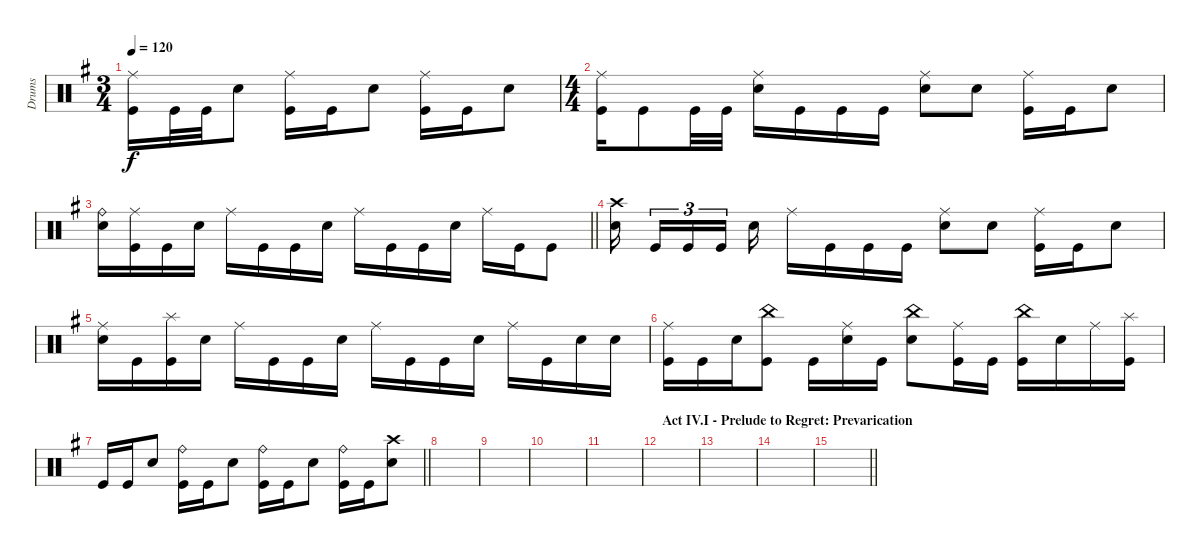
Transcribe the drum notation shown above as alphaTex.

\track ("Drums" "Drums") {instrument percussion}
\staff
\articulation defaults
\ts (3 4)
\tempo 120
\clef neutral
\ks eminor
("Ride (middle)" "Kick (hit)").16{dy f} "Kick (hit)".32 "Kick (hit)".32 "Electric Snare (hit)".8 ("Ride (middle)" "Kick (hit)").16 "Kick (hit)".16 "Electric Snare (hit)".8 ("Ride (middle)" "Kick (hit)").16 "Kick (hit)".16 "Electric Snare (hit)".8 |
\ts (4 4)
("Ride (middle)" "Kick (hit)").16 "Kick (hit)".8 "Kick (hit)".32 "Kick (hit)".32 ("Ride (middle)" "Electric Snare (hit)").16 "Kick (hit)".16 "Kick (hit)".16 "Kick (hit)".16 ("Ride (middle)" "Electric Snare (hit)").8 "Electric Snare (hit)".8 ("Ride (middle)" "Kick (hit)").16 "Kick (hit)".16 "Electric Snare (hit)".8 |
\barLineRight lightlight
("Ride (bell)" "Electric Snare (hit)").16 ("Ride (middle)" "Kick (hit)").16 "Kick (hit)".16 "Electric Snare (hit)".16 "Ride (middle)".16 "Kick (hit)".16 "Kick (hit)".16 "Electric Snare (hit)".16 "Ride (middle)".16 "Kick (hit)".16 "Kick (hit)".16 "Electric Snare (hit)".16 "Ride (middle)".16 "Kick (hit)".16 "Kick (hit)".8 |
("Crash high (hit)" "Electric Snare (hit)").16{beam splitsecondary} "Kick (hit)".16{tu (3 2)} "Kick (hit)".16{tu (3 2)} "Kick (hit)".16{tu (3 2) beam splitsecondary} "Electric Snare (hit)".16 "Ride (middle)".16 "Kick (hit)".16 "Kick (hit)".16 "Kick (hit)".16 ("Ride (middle)" "Electric Snare (hit)").8 "Electric Snare (hit)".8 ("Ride (middle)" "Kick (hit)").16 "Kick (hit)".16 "Electric Snare (hit)".8 |
("Ride (middle)" "Electric Snare (hit)").16 "Kick (hit)".16 ("Splash (hit)" "Kick (hit)").16 "Electric Snare (hit)".16 "Ride (middle)".16 "Kick (hit)".16 "Kick (hit)".16 "Electric Snare (hit)".16 "Ride (middle)".16 "Kick (hit)".16 "Kick (hit)".16 "Electric Snare (hit)".16 "Ride (middle)".16 "Kick (hit)".16 "Electric Snare (hit)".16 "Electric Snare (hit)".16 |
("Ride (middle)" "Kick (hit)").16 "Kick (hit)".16 "Electric Snare (hit)".16 ("China (hit)" "Kick (hit)").8 "Kick (hit)".16 ("Ride (middle)" "Electric Snare (hit)").16 "Kick (hit)".16 ("China (hit)" "Electric Snare (hit)").8 ("Ride (middle)" "Kick (hit)").16 "Kick (hit)".16 ("China (hit)" "Kick (hit)").16 "Electric Snare (hit)".16 "Ride (middle)".16 ("Splash (hit)" "Kick (hit)").16 |
\barLineRight lightlight "Kick (hit)".16 "Kick (hit)".16 "Electric Snare (hit)".8
("Ride (bell)" "Kick (hit)").16 "Kick (hit)".16 "Electric Snare (hit)".8 ("Ride (bell)" "Kick (hit)").16 "Kick (hit)".16 "Electric Snare (hit)".8 ("Ride (bell)" "Kick (hit)").16 "Kick (hit)".16 ("Crash high (hit)" "Electric Snare (hit)").8 |
\section ("" "")
|
|
|
|
\section ("" "Act IV.I - Prelude to Regret: Prevarication")
|
|
|
\barLineRight lightlight
